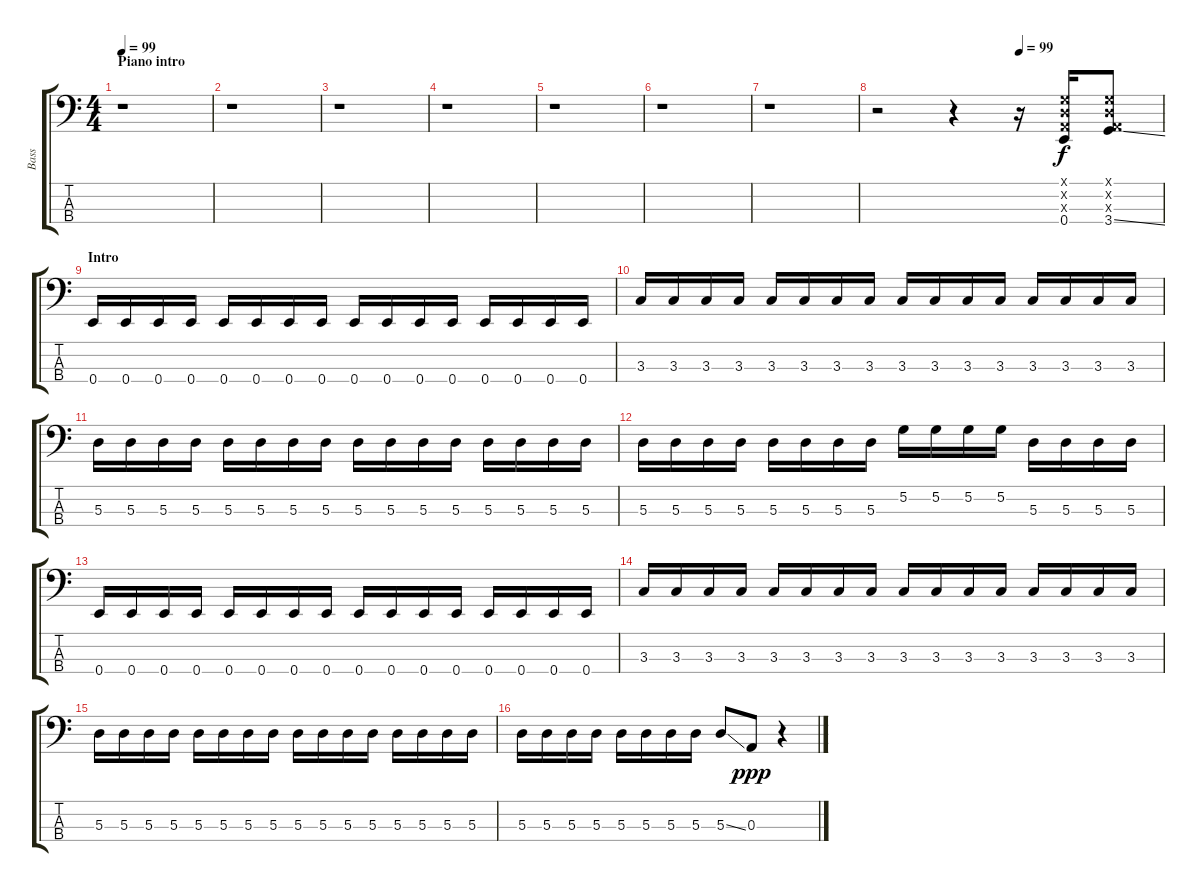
\track ("Bass" "Bass") {instrument electricbassfinger}
\staff {score tabs}
\tuning (G2 D2 A1 E1) {hide}
\ts (4 4)
\section ("" "Piano intro")
\tempo 99
\tempo 90
\tempo 99
\clef f4
\ks c
r.1{dy f instrument electricbassfinger} |
r.1 |
r.1 |
r.1 |
r.1 |
r.1 |
r.1 |
\tempo (99 0.5)
r.2 r.4 r.16 (0.1{x} 0.2{x} 0.3{x} 0.4).16 (0.1{x} 0.2{x} 0.3{x} 3.4{ss}).8 |
\section ("" "Intro")
0.4.16 0.4.16 0.4.16 0.4.16 0.4.16 0.4.16 0.4.16 0.4.16 0.4.16 0.4.16 0.4.16 0.4.16 0.4.16 0.4.16 0.4.16 0.4.16 |
3.3.16 3.3.16 3.3.16 3.3.16 3.3.16 3.3.16 3.3.16 3.3.16 3.3.16 3.3.16 3.3.16 3.3.16 3.3.16 3.3.16 3.3.16 3.3.16 |
5.3.16 5.3.16 5.3.16 5.3.16 5.3.16 5.3.16 5.3.16 5.3.16 5.3.16 5.3.16 5.3.16 5.3.16 5.3.16 5.3.16 5.3.16 5.3.16 |
5.3.16 5.3.16 5.3.16 5.3.16 5.3.16 5.3.16 5.3.16 5.3.16 5.2.16 5.2.16 5.2.16 5.2.16 5.3.16 5.3.16 5.3.16 5.3.16 |
0.4.16 0.4.16 0.4.16 0.4.16 0.4.16 0.4.16 0.4.16 0.4.16 0.4.16 0.4.16 0.4.16 0.4.16 0.4.16 0.4.16 0.4.16 0.4.16 |
3.3.16 3.3.16 3.3.16 3.3.16 3.3.16 3.3.16 3.3.16 3.3.16 3.3.16 3.3.16 3.3.16 3.3.16 3.3.16 3.3.16 3.3.16 3.3.16 |
5.3.16 5.3.16 5.3.16 5.3.16 5.3.16 5.3.16 5.3.16 5.3.16 5.3.16 5.3.16 5.3.16 5.3.16 5.3.16 5.3.16 5.3.16 5.3.16 |
5.3.16 5.3.16 5.3.16 5.3.16 5.3.16 5.3.16 5.3.16 5.3.16 5.3{ss}.8 0.3.8{dy ppp} r.4
